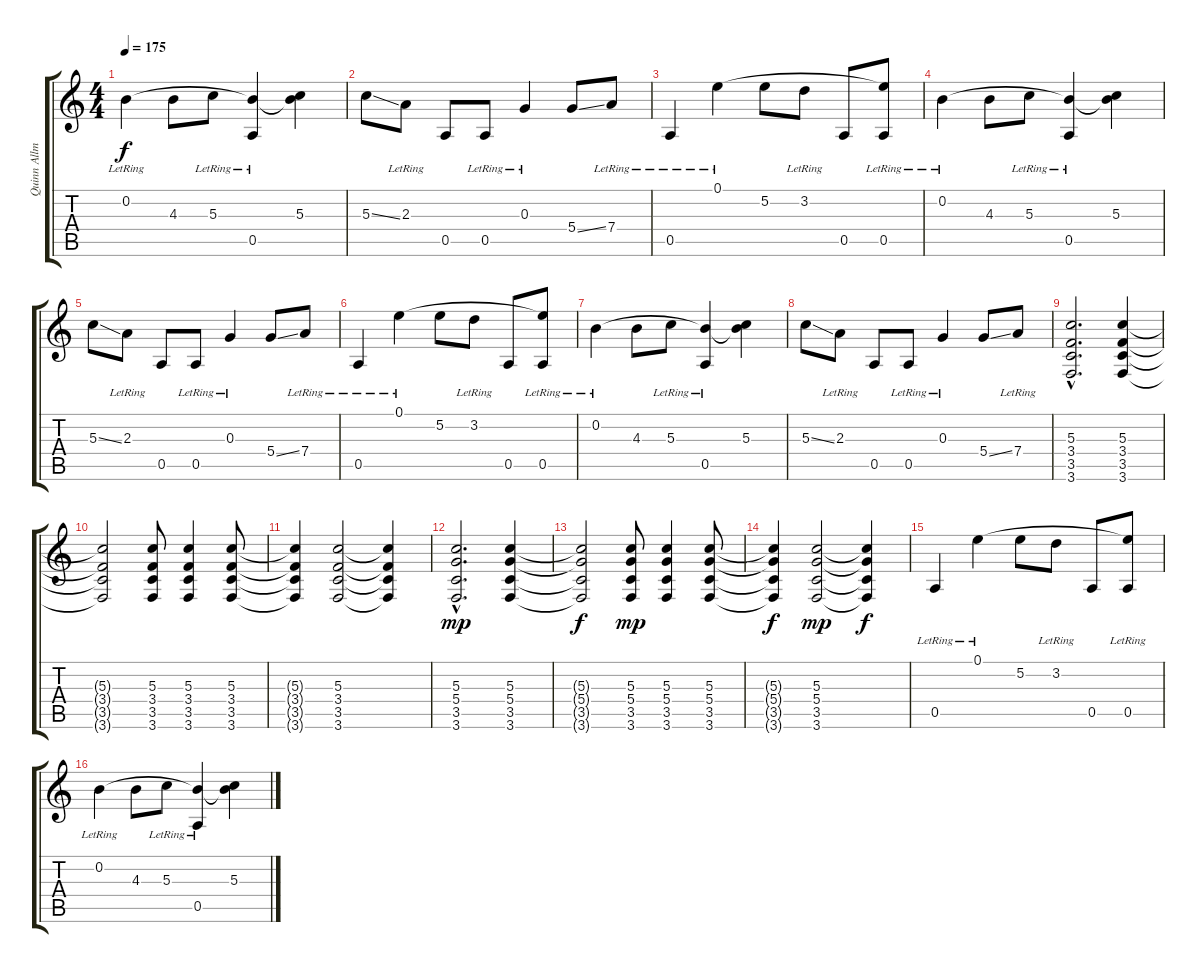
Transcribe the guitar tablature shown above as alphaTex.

\track ("Quinn Allman (Guitar)" "Quinn Allm") {instrument acousticguitarsteel}
\staff {score tabs}
\tuning (E4 B3 G3 D3 A2 D2) {hide}
\ts (4 4)
\tempo 175
\clef g2
\ks c
0.2{lr}.4{dy f} 4.3.8 5.3{lr}.8 (0.2{t} 0.5{lr}).4 (0.2{t} 5.3).4 |
5.3{ss}.8 2.3{lr}.8 0.5.8 0.5{lr}.8 0.3{lr}.4 5.4{ss}.8 7.4{lr}.8 |
0.5{lr}.4 0.1{lr}.4 5.2.8 3.2{lr}.8 0.5.8 (0.1{t} 0.5{lr}).8 |
0.2{lr}.4 4.3.8 5.3{lr}.8 (0.2{t} 0.5{lr}).4 (0.2{t} 5.3).4 |
5.3{ss}.8 2.3{lr}.8 0.5.8 0.5{lr}.8 0.3{lr}.4 5.4{ss}.8 7.4{lr}.8 |
0.5{lr}.4 0.1{lr}.4 5.2.8 3.2{lr}.8 0.5.8 (0.1{t} 0.5{lr}).8 |
0.2{lr}.4 4.3.8 5.3{lr}.8 (0.2{t} 0.5{lr}).4 (0.2{t} 5.3).4 |
5.3{ss}.8 2.3{lr}.8 0.5.8 0.5{lr}.8 0.3{lr}.4 5.4{ss}.8 7.4{lr}.8 |
(5.3{hac} 3.4{hac} 3.5{hac} 3.6{hac}).2{d} (5.3 3.4 3.5 3.6).4 |
(5.3{t} 3.4{t} 3.5{t} 3.6{t}).2 (5.3 3.4 3.5 3.6).8 (5.3 3.4 3.5 3.6).4 (5.3 3.4 3.5 3.6).8 |
(5.3{t} 3.4{t} 3.5{t} 3.6{t}).4 (5.3 3.4 3.5 3.6).2 (5.3{t} 3.4{t} 3.5{t} 3.6{t}).4 |
(5.3{hac} 5.4{hac} 3.5{hac} 3.6{hac}).2{d dy mp} (5.3 5.4 3.5 3.6).4 |
(5.3{t} 5.4{t} 3.5{t} 3.6{t}).2{dy f} (5.3 5.4 3.5 3.6).8{dy mp} (5.3 5.4 3.5 3.6).4 (5.3 5.4 3.5 3.6).8 |
(5.3{t} 5.4{t} 3.5{t} 3.6{t}).4{dy f} (5.3 5.4 3.5 3.6).2{dy mp} (5.3{t} 5.4{t} 3.5{t} 3.6{t}).4{dy f} |
0.5{lr}.4 0.1{lr}.4 5.2.8 3.2{lr}.8 0.5.8 (0.1{t} 0.5{lr}).8 |
0.2{lr}.4 4.3.8 5.3{lr}.8 (0.2{t} 0.5{lr}).4 (0.2{t} 5.3).4
